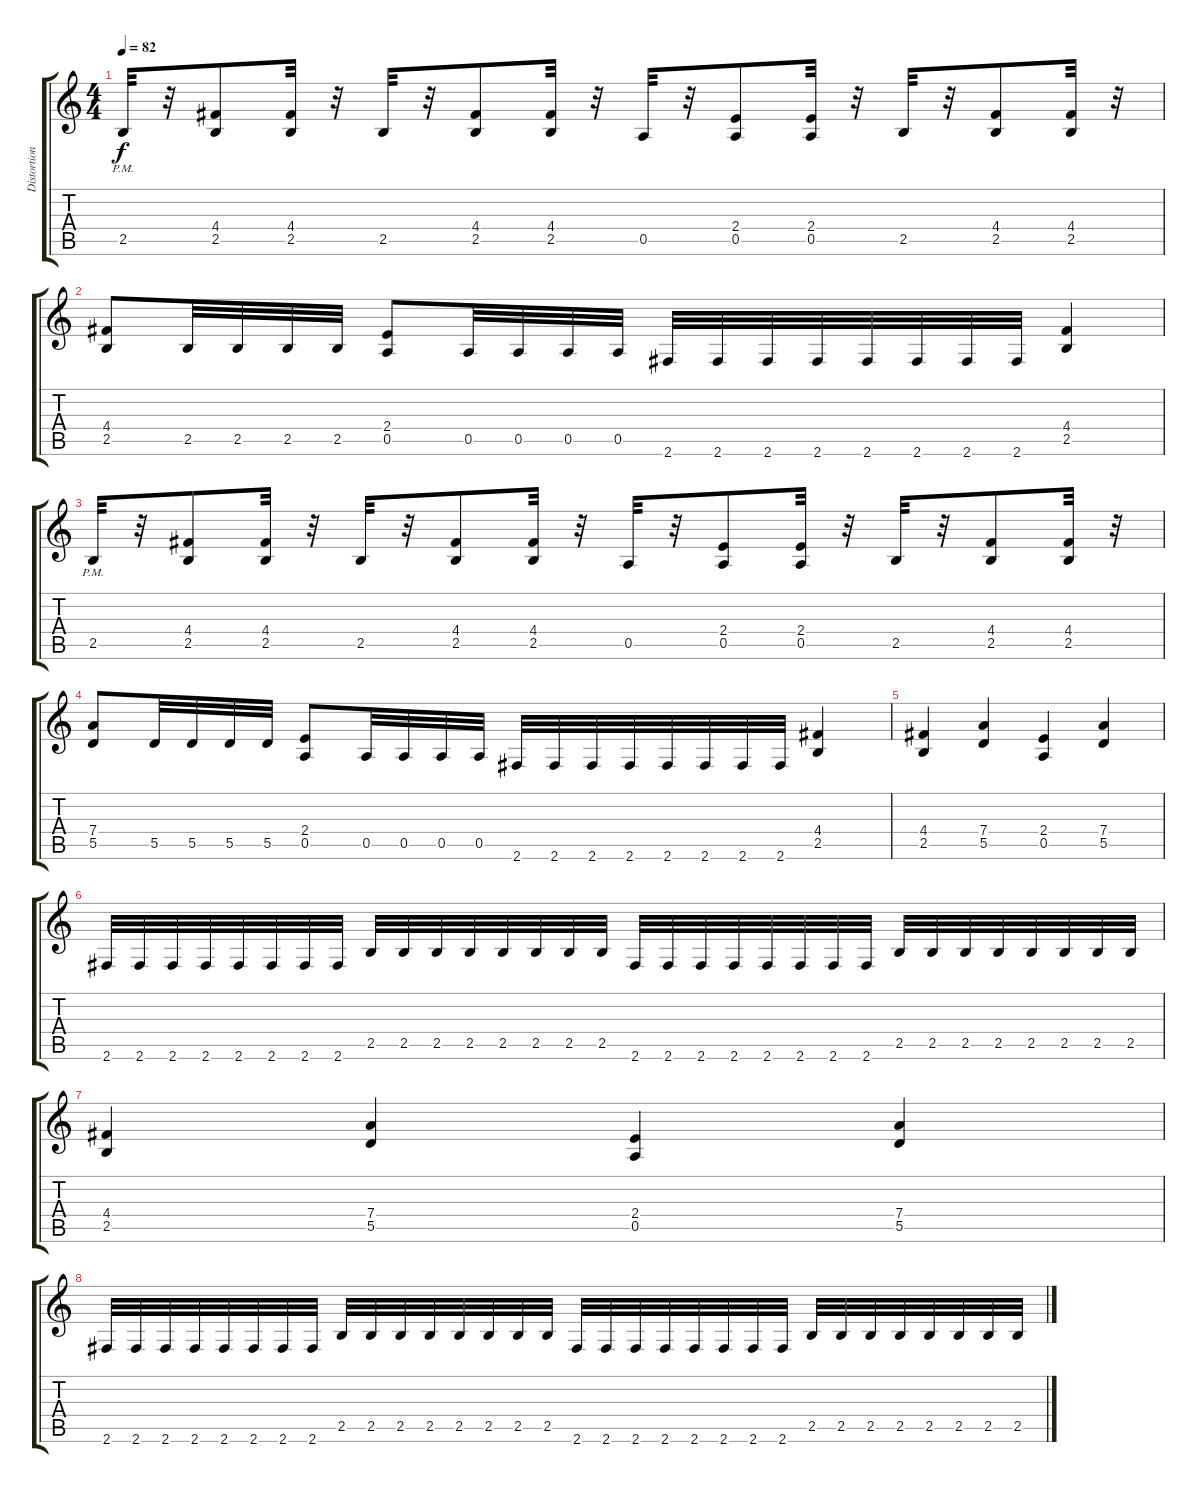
\track ("Distortion Rhythm" "Distortion") {instrument distortionguitar}
\staff {score tabs}
\tuning (E4 B3 G3 D3 A2 E2) {hide}
\ts (4 4)
\tempo 82
\clef g2
\ks c
2.5{pm}.32{dy f volume 13} r.32 (4.4 2.5).8 (4.4 2.5).32 r.32 2.5.32 r.32 (4.4 2.5).8 (4.4 2.5).32 r.32 0.5.32 r.32 (2.4 0.5).8 (2.4 0.5).32 r.32 2.5.32 r.32 (4.4 2.5).8 (4.4 2.5).32 r.32 |
(4.4 2.5).8 2.5.32 2.5.32 2.5.32 2.5.32 (2.4 0.5).8 0.5.32 0.5.32 0.5.32 0.5.32 2.6.32 2.6.32 2.6.32 2.6.32 2.6.32 2.6.32 2.6.32 2.6.32 (4.4 2.5).4 |
2.5{pm}.32 r.32 (4.4 2.5).8 (4.4 2.5).32 r.32 2.5.32 r.32 (4.4 2.5).8 (4.4 2.5).32 r.32 0.5.32 r.32 (2.4 0.5).8 (2.4 0.5).32 r.32 2.5.32 r.32 (4.4 2.5).8 (4.4 2.5).32 r.32 |
(7.4 5.5).8 5.5.32 5.5.32 5.5.32 5.5.32 (2.4 0.5).8 0.5.32 0.5.32 0.5.32 0.5.32 2.6.32 2.6.32 2.6.32 2.6.32 2.6.32 2.6.32 2.6.32 2.6.32 (4.4 2.5).4 |
(4.4 2.5).4 (7.4 5.5).4 (2.4 0.5).4 (7.4 5.5).4 |
2.6.32 2.6.32 2.6.32 2.6.32 2.6.32 2.6.32 2.6.32 2.6.32 2.5.32 2.5.32 2.5.32 2.5.32 2.5.32 2.5.32 2.5.32 2.5.32 2.6.32 2.6.32 2.6.32 2.6.32 2.6.32 2.6.32 2.6.32 2.6.32 2.5.32 2.5.32 2.5.32 2.5.32 2.5.32 2.5.32 2.5.32 2.5.32 |
(4.4 2.5).4 (7.4 5.5).4 (2.4 0.5).4 (7.4 5.5).4 |
2.6.32 2.6.32 2.6.32 2.6.32 2.6.32 2.6.32 2.6.32 2.6.32 2.5.32 2.5.32 2.5.32 2.5.32 2.5.32 2.5.32 2.5.32 2.5.32 2.6.32 2.6.32 2.6.32 2.6.32 2.6.32 2.6.32 2.6.32 2.6.32 2.5.32 2.5.32 2.5.32 2.5.32 2.5.32 2.5.32 2.5.32 2.5.32
